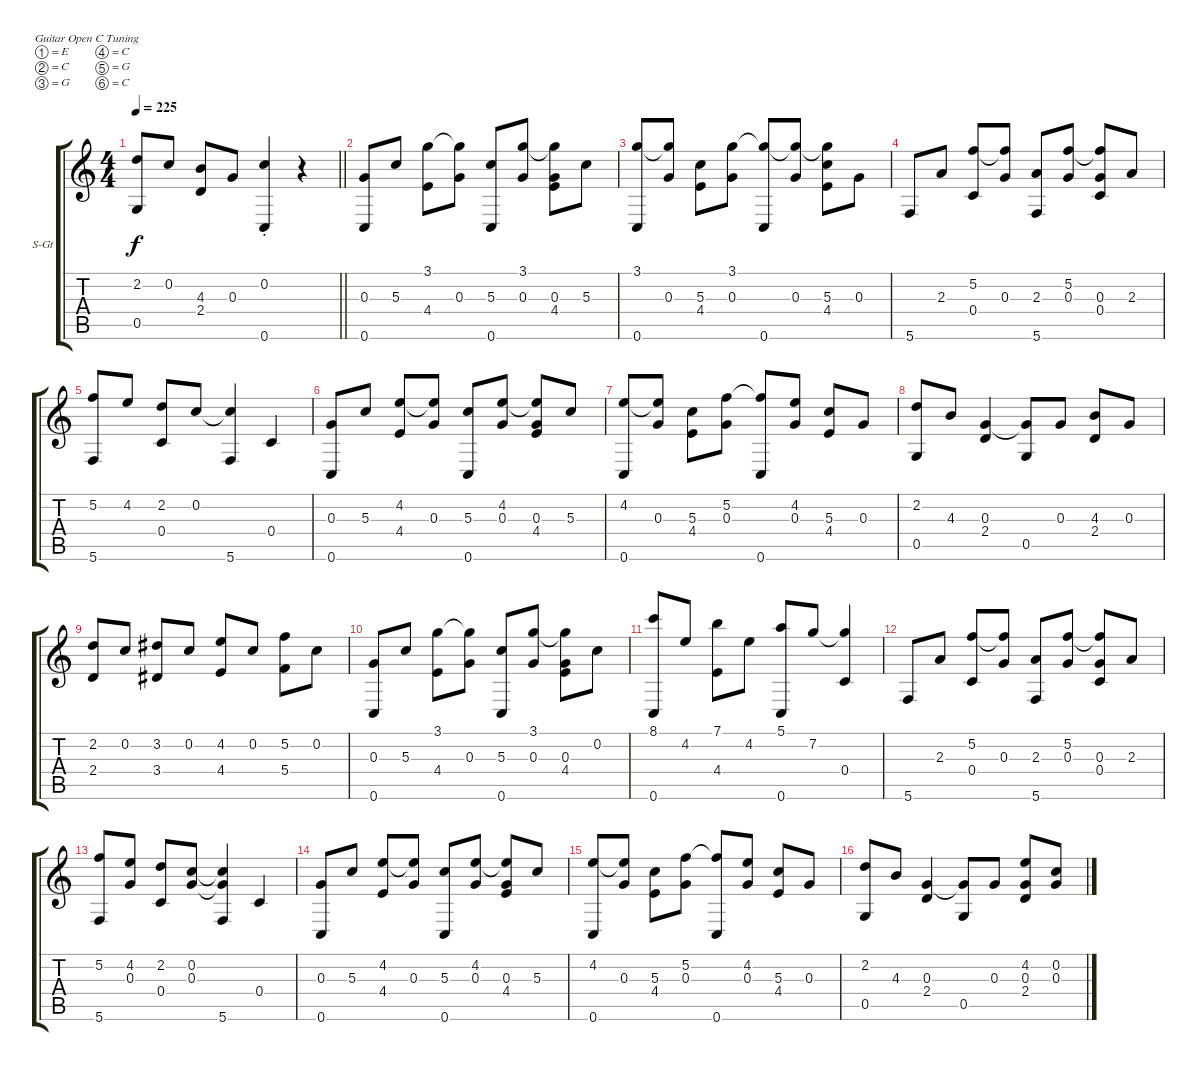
\bracketExtendMode groupsimilarinstruments
\firstSystemTrackNameOrientation horizontal
\otherSystemsTrackNameOrientation horizontal
\track ("Òô¹ì 1" "S-Gt") {instrument acousticguitarsteel}
\staff {score tabs}
\tuning (E4 C4 G3 C3 G2 C2)
\ts (4 4)
\tempo 225
\clef g2
\barLineRight lightlight
\ks c
(2.2 0.5).8{dy f} 0.2.8 (4.3 2.4).8 0.3.8 (0.2{st} 0.6{st}).4 r.4 |
(0.3 0.6).8 5.3.8 (3.1 4.4).8 (3.1{t} 0.3).8 (5.3 0.6).8 (3.1 0.3).8 (3.1{t} 0.3 4.4).8 5.3.8 |
(3.1 0.6).8 (3.1{t} 0.3).8 (5.3 4.4).8 (3.1 0.3).8 (0.6 3.1{t}).8 (0.3 3.1{t}).8 (3.1{t} 5.3 4.4).8 0.3.8 |
5.6.8 2.3.8 (5.2 0.4).8 (5.2{t} 0.3).8 (2.3 5.6).8 (5.2 0.3).8 (5.2{t} 0.3 0.4).8 2.3.8 |
(5.2 5.6).8 4.2.8 (2.2 0.4).8 0.2.8 (0.2{t} 5.6).4 0.4.4 |
(0.3 0.6).8 5.3.8 (4.2 4.4).8 (4.2{t} 0.3).8 (5.3 0.6).8 (4.2 0.3).8 (4.2{t} 0.3 4.4).8 5.3.8 |
(4.2 0.6).8 (4.2{t} 0.3).8 (5.3 4.4).8 (5.2 0.3).8 (5.2{t} 0.6).8 (4.2 0.3).8 (5.3 4.4).8 0.3.8 |
(2.2 0.5).8 4.3.8 (0.3 2.4).4 (0.3{t} 0.5).8 0.3.8 (4.3 2.4).8 0.3.8 |
(2.2 2.4).8 0.2.8 (3.2 3.4).8 0.2.8 (4.2 4.4).8 0.2.8 (5.2 5.4).8 0.2.8 |
(0.3 0.6).8 5.3.8 (3.1 4.4).8 (3.1{t} 0.3).8 (5.3 0.6).8 (3.1 0.3).8 (3.1{t} 0.3 4.4).8 0.2.8 |
(8.1 0.6).8 4.2.8 (7.1 4.4).8 4.2.8 (5.1 0.6).8 7.2.8 (7.2{t} 0.4).4 |
5.6.8 2.3.8 (5.2 0.4).8 (5.2{t} 0.3).8 (2.3 5.6).8 (5.2 0.3).8 (5.2{t} 0.3 0.4).8 2.3.8 |
(5.2 5.6).8 (4.2 0.3).8 (2.2 0.4).8 (0.2 0.3).8 (0.2{t} 0.3{t} 5.6).4 0.4.4 |
(0.3 0.6).8 5.3.8 (4.2 4.4).8 (4.2{t} 0.3).8 (5.3 0.6).8 (4.2 0.3).8 (4.2{t} 0.3 4.4).8 5.3.8 |
(4.2 0.6).8 (4.2{t} 0.3).8 (5.3 4.4).8 (5.2 0.3).8 (5.2{t} 0.6).8 (4.2 0.3).8 (5.3 4.4).8 0.3.8 |
(2.2 0.5).8 4.3.8 (0.3 2.4).4 (0.3{t} 0.5).8 0.3.8 (4.2 0.3 2.4).8 (0.2 0.3).8
